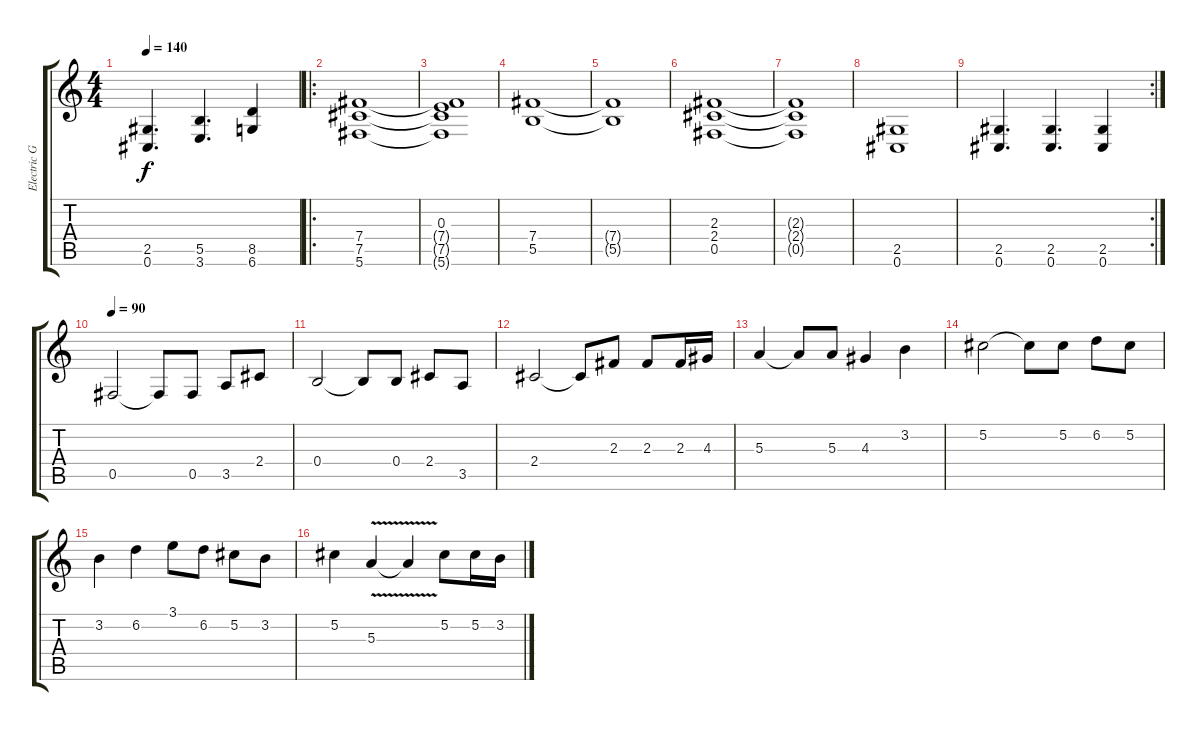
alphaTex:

\track ("Electric Guitar 2" "Electric G") {instrument distortionguitar}
\staff {score tabs}
\tuning (Db4 Ab3 E3 B2 Gb2 Db2) {hide}
\ts (4 4)
\tempo 140
\clef g2
\ks c
(2.5 0.6).4{d dy f} (5.5 3.6).4{d} (8.5 6.6).4 |
\ro
(7.4 7.5 5.6).1 |
(0.3 7.4{t} 7.5{t} 5.6{t}).1 |
(7.4 5.5).1 |
(7.4{t} 5.5{t}).1 |
(2.3 2.4 0.5).1 |
(2.3{t} 2.4{t} 0.5{t}).1 |
(2.5 0.6).1 |
\rc 2
(2.5 0.6).4{d} (2.5 0.6).4{d} (2.5 0.6).4 |
\tempo 90
0.5.2 0.5{t}.8 0.5.8 3.5.8 2.4.8 |
0.4.2 0.4{t}.8 0.4.8 2.4.8 3.5.8 |
2.4.2 2.4{t}.8 2.3.8 2.3.8 2.3.16 4.3.16 |
5.3.4 5.3{t}.8 5.3.8 4.3.4 3.2.4 |
5.2.2 5.2{t}.8 5.2.8 6.2.8 5.2.8 |
3.2.4 6.2.4 3.1.8 6.2.8 5.2.8 3.2.8 |
5.2.4 5.3{v}.4 5.3{t}.4 5.2.8 5.2.16 3.2.16
